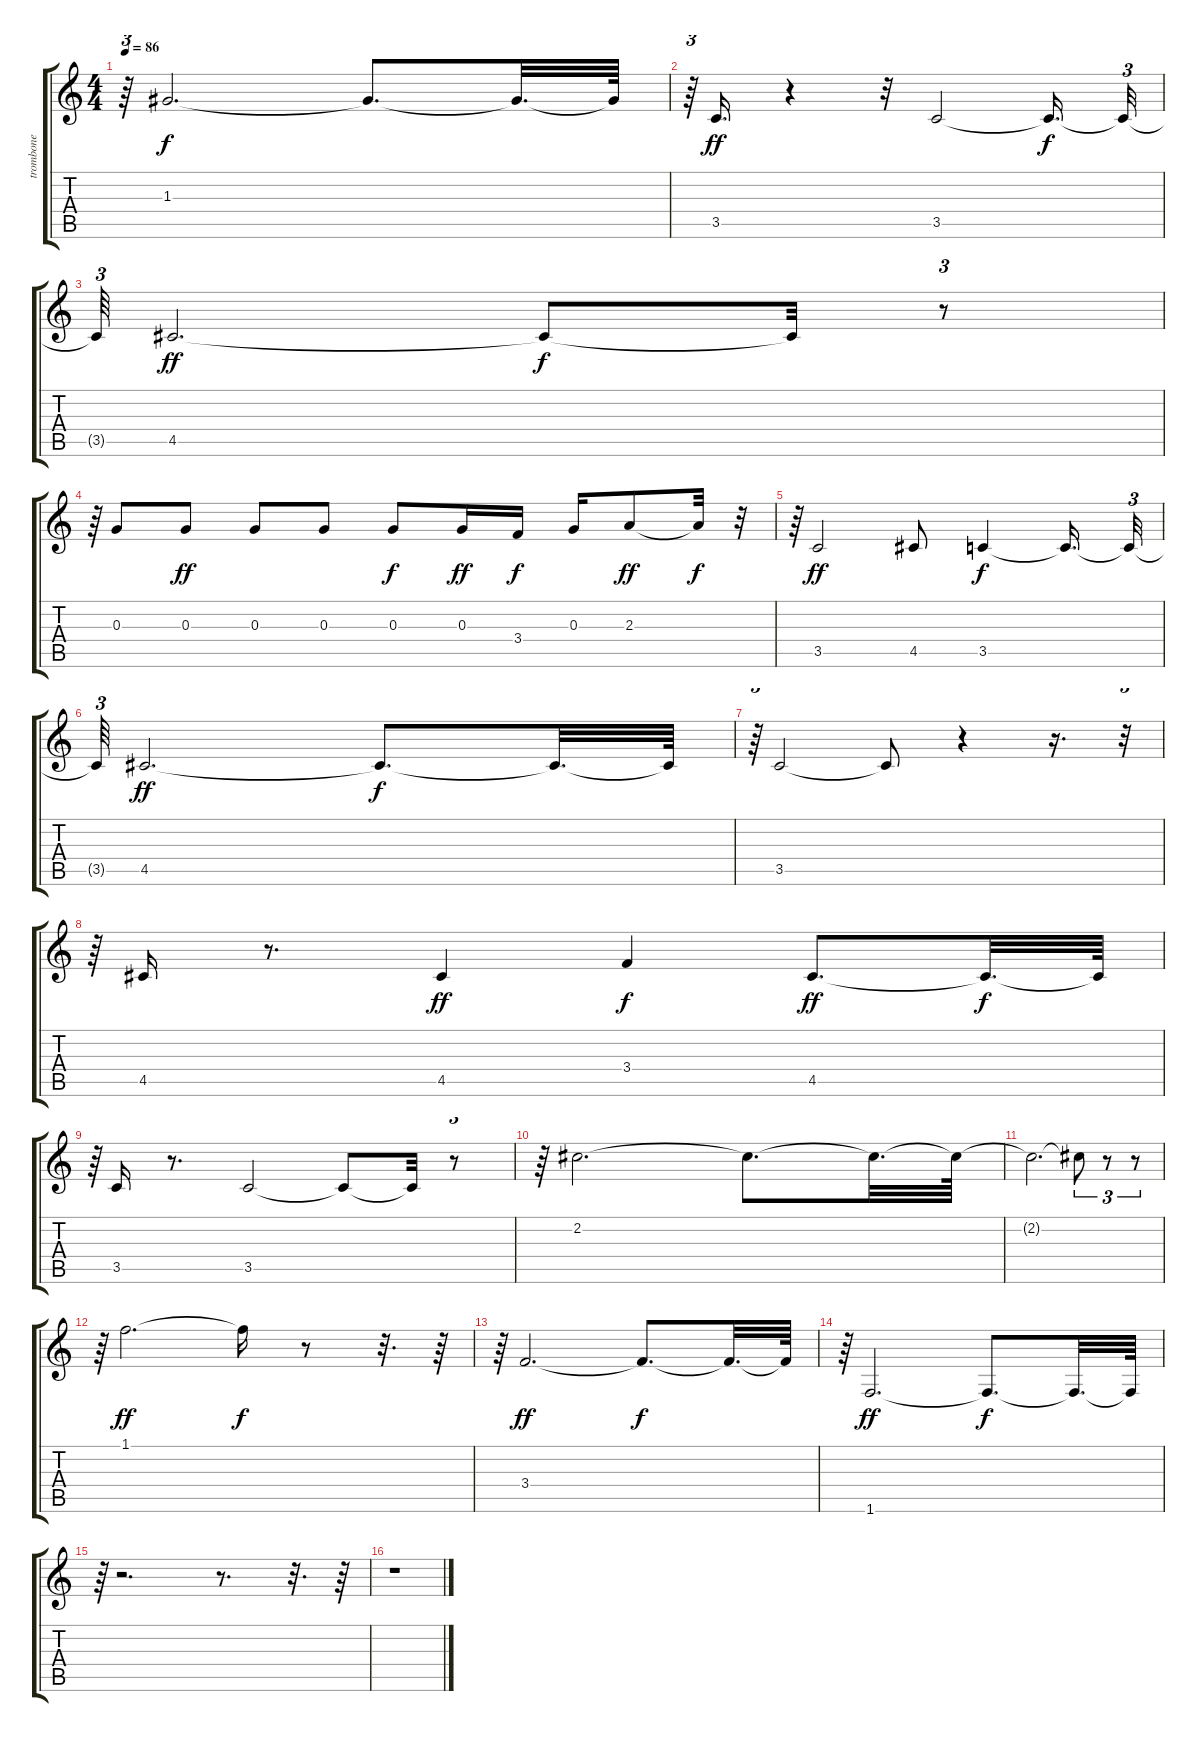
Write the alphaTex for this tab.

\track ("trombone" "trombone") {instrument distortionguitar}
\staff {score tabs}
\tuning (E4 B3 G3 D3 A2 E2) {hide}
\ts (4 4)
\tempo 86
\clef g2
\ks c
r.64{tu (3 2) dy f} 1.3.2{d} 1.3{t}.8{d} 1.3{t}.32{d} 1.3{t}.64 |
r.64{tu (3 2)} 3.5.16{d dy ff} r.4 r.32 3.5.2 3.5{t}.16{d dy f} 3.5{t}.32{tu (3 2)} |
3.5{t}.64{tu (3 2)} 4.5.2{d dy ff} 4.5{t}.8{dy f} 4.5{t}.32 r.8{tu (3 2)} |
r.64{tu (3 2)} 0.3.8 0.3.8{dy ff} 0.3.8 0.3.8 0.3.8{dy f} 0.3.16{dy ff} 3.4.16{dy f} 0.3.16 2.3.8{dy ff} 2.3{t}.32{dy f} r.32{tu (3 2)} |
r.64{tu (3 2)} 3.5.2{dy ff} 4.5.8 3.5.4{dy f} 3.5{t}.16{d} 3.5{t}.32{tu (3 2)} |
3.5{t}.64{tu (3 2)} 4.5.2{d dy ff} 4.5{t}.8{d dy f} 4.5{t}.32{d} 4.5{t}.64 |
r.64{tu (3 2)} 3.5.2 3.5{t}.8 r.4 r.16{d} r.32{tu (3 2)} |
r.64{tu (3 2)} 4.5.16 r.8{d} 4.5.4{dy ff} 3.4.4{dy f} 4.5.8{d dy ff} 4.5{t}.32{d dy f} 4.5{t}.64 |
r.64{tu (3 2)} 3.5.16 r.8{d} 3.5.2 3.5{t}.8 3.5{t}.32 r.8{tu (3 2)} |
r.64{tu (3 2)} 2.2.2{d} 2.2{t}.8{d} 2.2{t}.32{d} 2.2{t}.64 |
2.2{t}.2{d} 2.2{t}.8{tu (3 2)} r.8{tu (3 2)} r.8{tu (3 2)} |
r.64{tu (3 2)} 1.1.2{d dy ff} 1.1{t}.16{dy f} r.8 r.32{d} r.64 |
r.64{tu (3 2)} 3.4.2{d dy ff} 3.4{t}.8{d dy f} 3.4{t}.32{d} 3.4{t}.64 |
r.64{tu (3 2)} 1.6.2{d dy ff} 1.6{t}.8{d dy f} 1.6{t}.32{d} 1.6{t}.64 |
r.64{tu (3 2)} r.2{d} r.8{d} r.32{d} r.64 |
r.1
